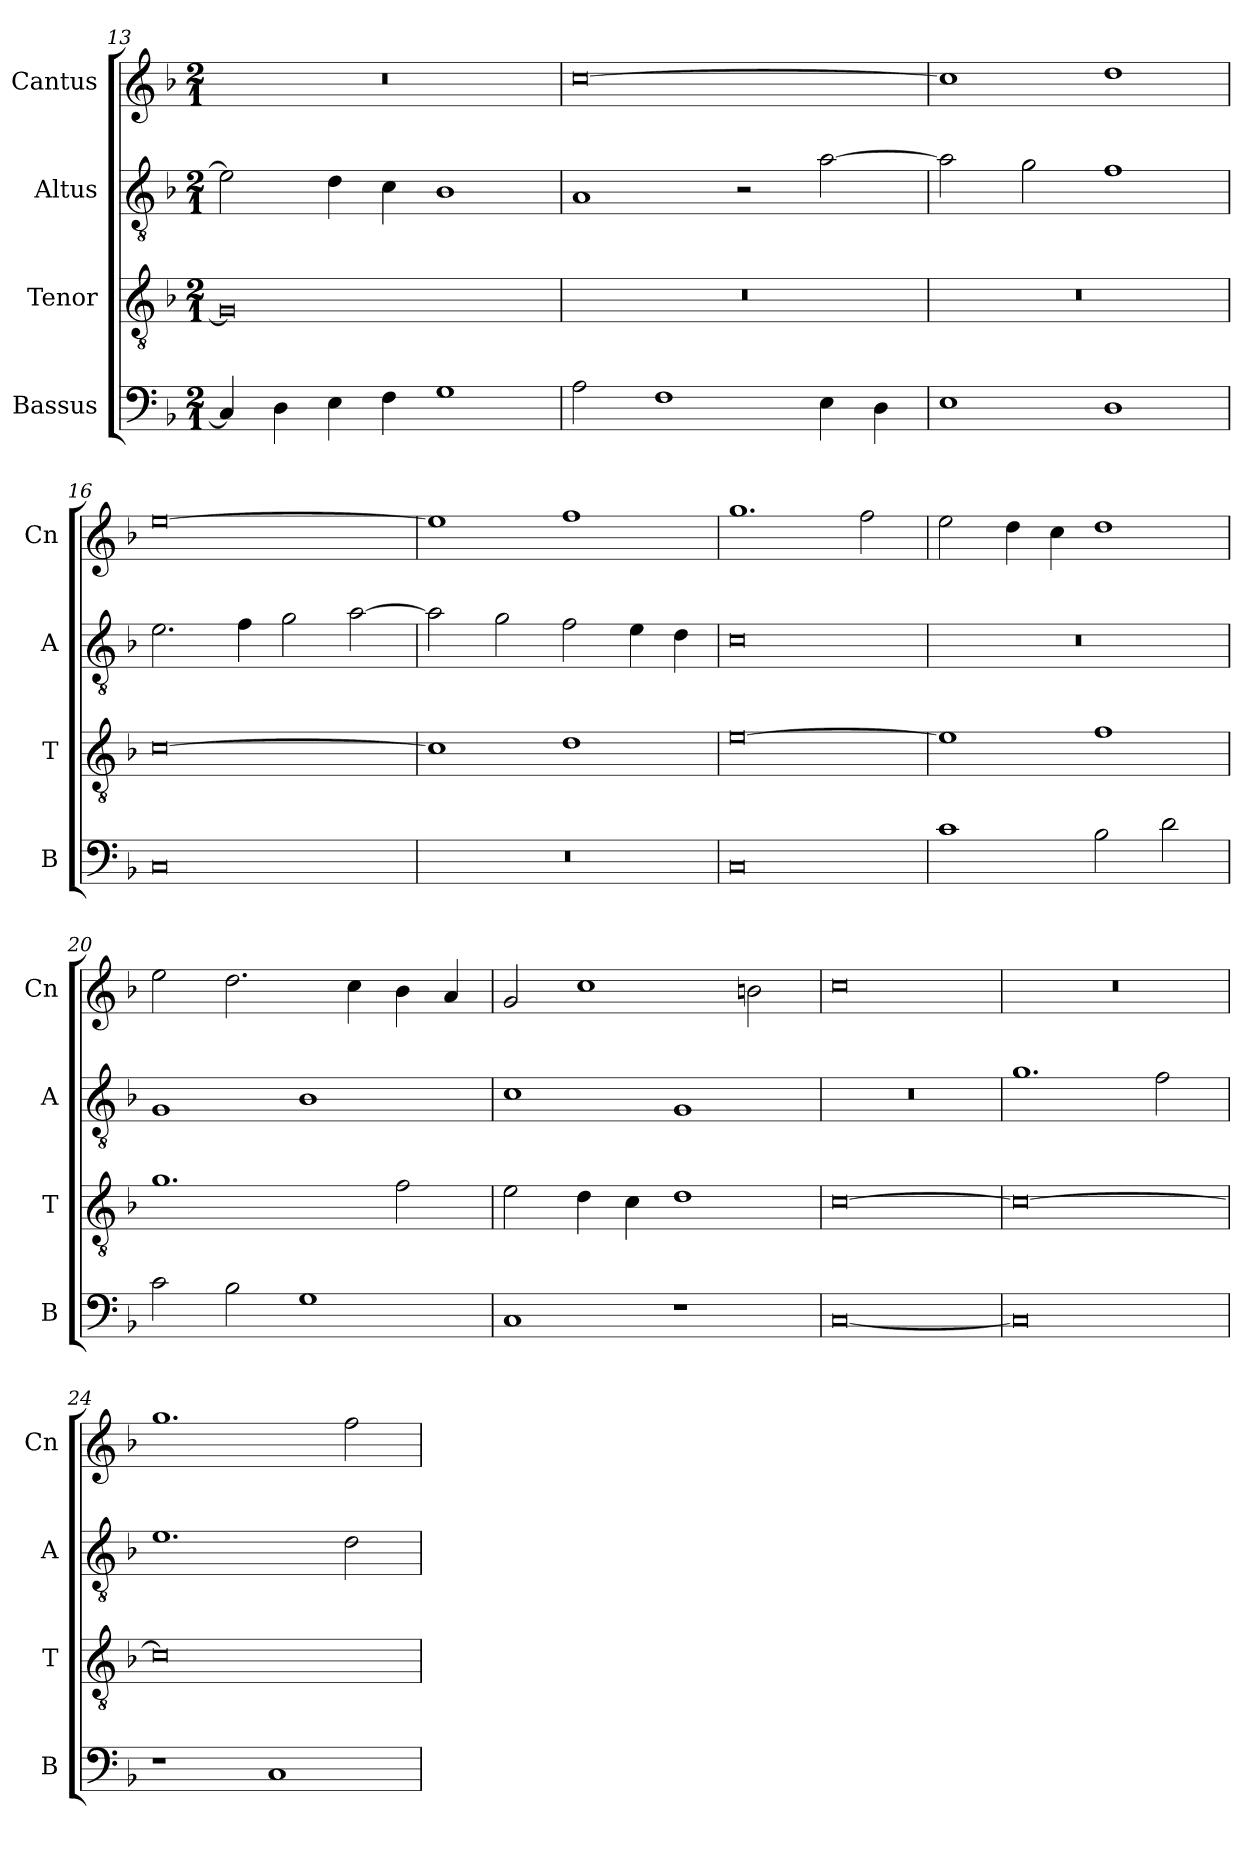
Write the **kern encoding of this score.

**kern	**kern	**kern	**kern
*part4	*part3	*part2	*part1
*staff4	*staff3	*staff2	*staff1
*I"Bassus	*I"Tenor	*I"Altus	*I"Cantus
*I'B	*I'T	*I'A	*I'Cn
*clefF4	*clefGv2	*clefGv2	*clefG2
*k[b-]	*k[b-]	*k[b-]	*k[b-]
*M2/1	*M2/1	*M2/1	*M2/1
=13	=13	=13	=13
4C/]	0G]	2e-\]	0r
4D\	.	.	.
4E\	.	4d\	.
4F\	.	4c\	.
1G	.	1B-	.
=14	=14	=14	=14
2A\	0r	1A	[0cc
1F	.	.	.
.	.	2r	.
4E\	.	[2a\	.
4D\	.	.	.
=15	=15	=15	=15
1E	0r	2a\]	1cc]
.	.	2g\	.
1D	.	1f	1dd
=16	=16	=16	=16
0C	[0c	2.e\	[0ee
.	.	4f\	.
.	.	2g\	.
.	.	[2a\	.
=17	=17	=17	=17
0r	1c]	2a\]	1ee]
.	.	2g\	.
.	1d	2f\	1ff
.	.	4e\	.
.	.	4d\	.
=18	=18	=18	=18
0C	[0e	0c	1.gg
.	.	.	2ff\
=19	=19	=19	=19
1c	1e]	0r	2ee\
.	.	.	4dd\
.	.	.	4cc\
2B-\	1f	.	1dd
2d\	.	.	.
=20	=20	=20	=20
2c\	1.g	1G	2ee\
2B-\	.	.	2.dd\
1G	.	1B-	.
.	.	.	4cc\
.	2f\	.	4b-\
.	.	.	4a/
=21	=21	=21	=21
1C	2e\	1c	2g/
.	4d\	.	1cc
.	4c\	.	.
1r	1d	1G	.
.	.	.	2bn\
=22	=22	=22	=22
[0C	[0c	0r	0cc
=23	=23	=23	=23
0C]	0c_	1.g	0r
.	.	2f\	.
=24	=24	=24	=24
1r	0c]	1.e	1.gg
1C	.	.	.
.	.	2d\	2ff\
=	=	=	=
*-	*-	*-	*-
